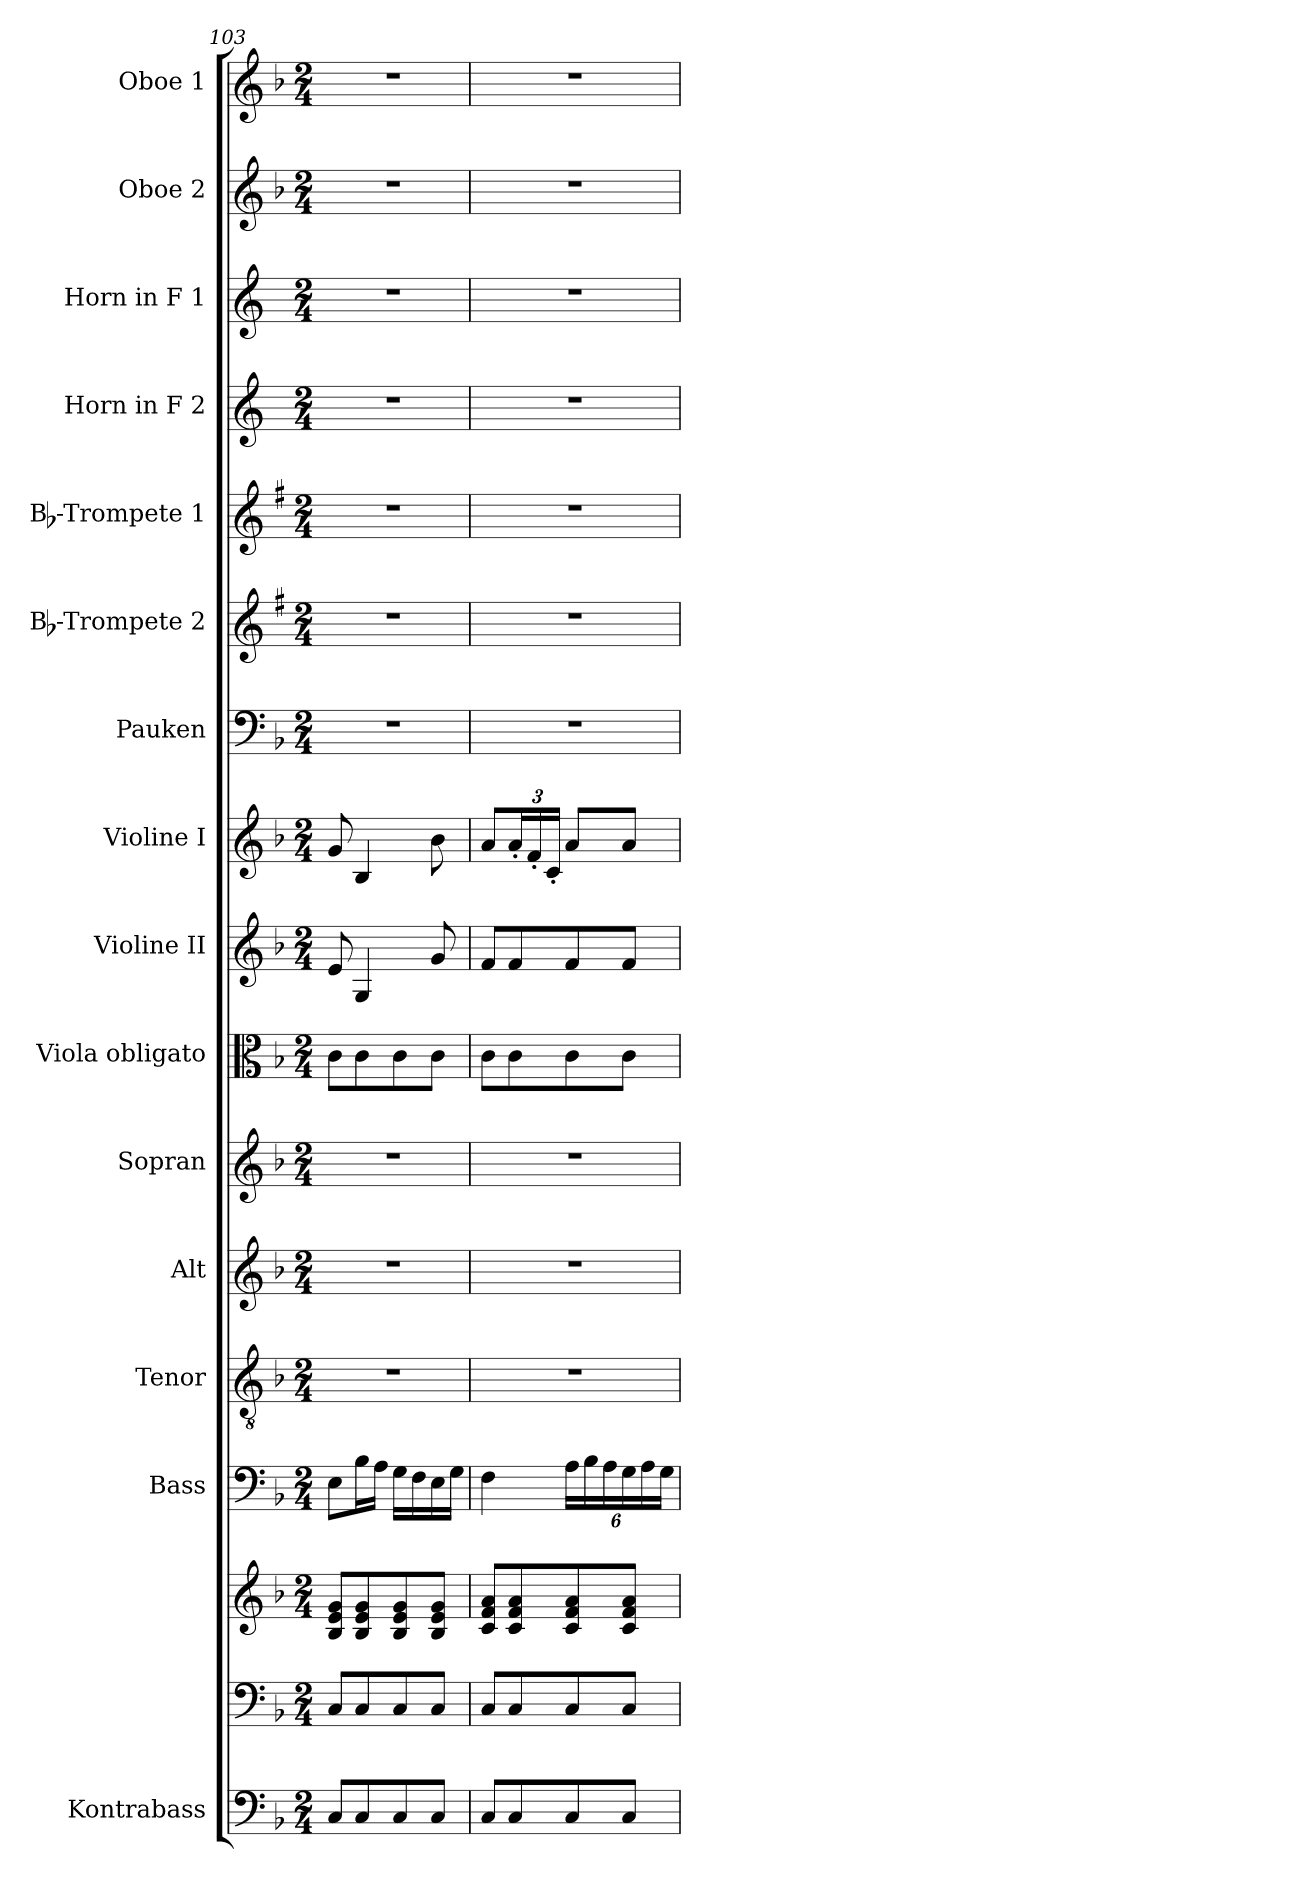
**kern	**kern	**kern	**kern	**kern	**kern	**kern	**kern	**kern	**kern	**kern	**kern	**kern	**kern	**kern	**kern	**kern
*part16	*part15	*part15	*part14	*part13	*part12	*part11	*part10	*part9	*part8	*part7	*part6	*part5	*part4	*part3	*part2	*part1
*staff17	*staff16	*staff15	*staff14	*staff13	*staff12	*staff11	*staff10	*staff9	*staff8	*staff7	*staff6	*staff5	*staff4	*staff3	*staff2	*staff1
*I"Kontrabass	*	*	*I"Bass	*I"Tenor	*I"Alt	*I"Sopran	*I"Viola obligato	*I"Violine II	*I"Violine I	*I"Pauken	*I"Bb-Trompete 2	*I"Bb-Trompete 1	*I"Horn in F 2	*I"Horn in F 1	*I"Oboe 2	*I"Oboe 1
*I'Kb.	*	*	*I'B.	*I'T.	*I'A.	*I'S.	*I'Vla.	*I'Vl. II	*I'Vl. I	*I'Pk.	*I'Bb Trp. 2	*I'Bb Trp. 1	*	*	*I'Ob. 2	*I'Ob. 1
*clefF4	*clefF4	*clefG2	*clefF4	*clefGv2	*clefG2	*clefG2	*clefC3	*clefG2	*clefG2	*clefF4	*clefG2	*clefG2	*clefG2	*clefG2	*clefG2	*clefG2
*ITrd7c12	*	*	*	*	*	*	*	*	*	*	*ITrd1c2	*ITrd1c2	*ITrd4c7	*ITrd4c7	*	*
*k[b-]	*k[b-]	*k[b-]	*k[b-]	*k[b-]	*k[b-]	*k[b-]	*k[b-]	*k[b-]	*k[b-]	*k[b-]	*k[b-]	*k[b-]	*k[b-]	*k[b-]	*k[b-]	*k[b-]
*F:	*F:	*F:	*F:	*F:	*F:	*F:	*F:	*F:	*F:	*F:	*F:	*F:	*F:	*F:	*F:	*F:
*M2/4	*M2/4	*M2/4	*M2/4	*M2/4	*M2/4	*M2/4	*M2/4	*M2/4	*M2/4	*M2/4	*M2/4	*M2/4	*M2/4	*M2/4	*M2/4	*M2/4
=103	=103	=103	=103	=103	=103	=103	=103	=103	=103	=103	=103	=103	=103	=103	=103	=103
8CC/L	8C/L	8B-/ 8e/ 8g/L	8E\L	2r	2r	2r	8c\L	8e/	8g/	2r	2r	2r	2r	2r	2r	2r
8CC/	8C/	8B-/ 8e/ 8g/	16B-\L	.	.	.	8c\	4G/	4B-/	.	.	.	.	.	.	.
.	.	.	16A\JJ	.	.	.	.	.	.	.	.	.	.	.	.	.
8CC/	8C/	8B-/ 8e/ 8g/	16G\LL	.	.	.	8c\	.	.	.	.	.	.	.	.	.
.	.	.	16F\	.	.	.	.	.	.	.	.	.	.	.	.	.
8CC/J	8C/J	8B-/ 8e/ 8g/J	16E\	.	.	.	8c\J	8g/	8b-\	.	.	.	.	.	.	.
.	.	.	16G\JJ	.	.	.	.	.	.	.	.	.	.	.	.	.
=104	=104	=104	=104	=104	=104	=104	=104	=104	=104	=104	=104	=104	=104	=104	=104	=104
8CC/L	8C/L	8c/ 8f/ 8a/L	4F\	2r	2r	2r	8c\L	8f/L	8a/L	2r	2r	2r	2r	2r	2r	2r
*	*	*	*	*	*	*	*	*	*Xbrackettup	*	*	*	*	*	*	*
8CC/	8C/	8c/ 8f/ 8a/	.	.	.	.	8c\	8f/	24a'</L	.	.	.	.	.	.	.
.	.	.	.	.	.	.	.	.	24f'</	.	.	.	.	.	.	.
.	.	.	.	.	.	.	.	.	24c'</JJ	.	.	.	.	.	.	.
*	*	*	*Xbrackettup	*	*	*	*	*	*	*	*	*	*	*	*	*
8CC/	8C/	8c/ 8f/ 8a/	24A\LL	.	.	.	8c\	8f/	8a/L	.	.	.	.	.	.	.
.	.	.	24B-\	.	.	.	.	.	.	.	.	.	.	.	.	.
.	.	.	24A\	.	.	.	.	.	.	.	.	.	.	.	.	.
8CC/J	8C/J	8c/ 8f/ 8a/J	24G\	.	.	.	8c\J	8f/J	8a/J	.	.	.	.	.	.	.
.	.	.	24A\	.	.	.	.	.	.	.	.	.	.	.	.	.
.	.	.	24G\JJ	.	.	.	.	.	.	.	.	.	.	.	.	.
=	=	=	=	=	=	=	=	=	=	=	=	=	=	=	=	=
*-	*-	*-	*-	*-	*-	*-	*-	*-	*-	*-	*-	*-	*-	*-	*-	*-
